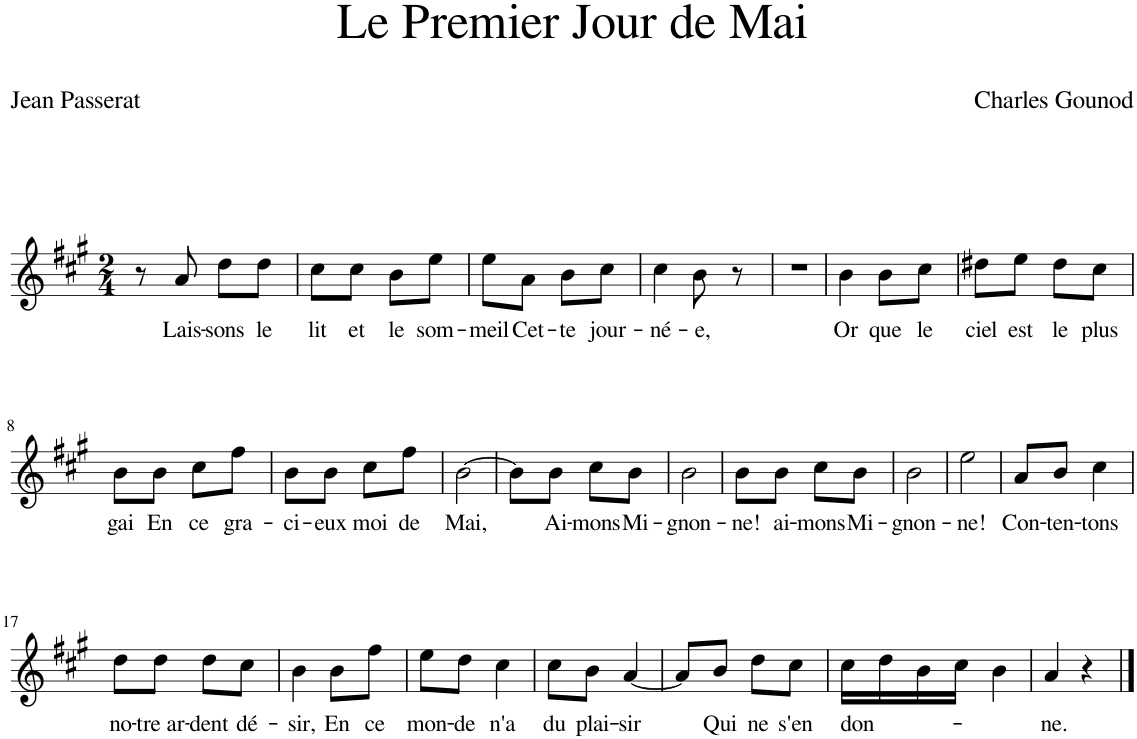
**kern	**text
*part1	*part1
*staff1	*staff1
*I"Piano	*
*I'Pno	*
*clefG2	*
*k[f#c#g#]	*
*M2/4	*
=1	=1
8r	.
!	!LO:LY:b
8a/	Lais-
!	!LO:LY:b
8dd\L	-sons
!	!LO:LY:b
8dd\J	le
=2	=2
!	!LO:LY:b
8cc#\L	lit
!	!LO:LY:b
8cc#\J	et
!	!LO:LY:b
8b\L	le
!	!LO:LY:b
8ee\J	som-
=3	=3
!	!LO:LY:b
8ee\L	-meil
!	!LO:LY:b
8a\J	Cet-
!	!LO:LY:b
8b\L	-te
!	!LO:LY:b
8cc#\J	jour-
=4	=4
!	!LO:LY:b
4cc#\	-né-
!	!LO:LY:b
8b\	-e,
8r	.
=5	=5
2r	.
=6	=6
!	!LO:LY:b
4b\	Or
!	!LO:LY:b
8b\L	que
!	!LO:LY:b
8cc#\J	le
=7	=7
!	!LO:LY:b
8dd#X\L	ciel
!	!LO:LY:b
8ee\J	est
!	!LO:LY:b
8dd#\L	le
!	!LO:LY:b
8cc#\J	plus
!!LO:LB:g=z
=8	=8
!	!LO:LY:b
8b\L	gai
!	!LO:LY:b
8b\J	En
!	!LO:LY:b
8cc#\L	ce
!	!LO:LY:b
8ff#\J	gra-
=9	=9
!	!LO:LY:b
8b\L	-ci-
!	!LO:LY:b
8b\J	-eux
!	!LO:LY:b
8cc#\L	moi
!	!LO:LY:b
8ff#\J	de
=10	=10
!	!LO:LY:b
[2b\	Mai,
=11	=11
8b\L]	.
!	!LO:LY:b
8b\J	Ai-
!	!LO:LY:b
8cc#\L	-mons
!	!LO:LY:b
8b\J	Mi-
=12	=12
!	!LO:LY:b
2b\	-gnon-
=13	=13
!	!LO:LY:b
8b\L	-ne!
!	!LO:LY:b
8b\J	ai-
!	!LO:LY:b
8cc#\L	-mons
!	!LO:LY:b
8b\J	Mi-
=14	=14
!	!LO:LY:b
2b\	-gnon-
=15	=15
!	!LO:LY:b
2ee\	-ne!
=16	=16
!	!LO:LY:b
8a/L	Con-
!	!LO:LY:b
8b/J	-ten-
!	!LO:LY:b
4cc#\	-tons
!!LO:LB:g=z
=17	=17
!	!LO:LY:b
8dd\L	no-
!	!LO:LY:b
8dd\J	-tre ar-
!	!LO:LY:b
8dd\L	-dent
!	!LO:LY:b
8cc#\J	dé-
=18	=18
!	!LO:LY:b
4b\	-sir,
!	!LO:LY:b
8b\L	En
!	!LO:LY:b
8ff#\J	ce
=19	=19
!	!LO:LY:b
8ee\L	mon-
!	!LO:LY:b
8dd\J	-de
!	!LO:LY:b
4cc#\	n'a
=20	=20
!	!LO:LY:b
8cc#\L	du
!	!LO:LY:b
8b\J	plai-
!	!LO:LY:b
[4a/	-sir
=21	=21
8a/L]	.
!	!LO:LY:b
8b/J	Qui
!	!LO:LY:b
8dd\L	ne
!	!LO:LY:b
8cc#\J	s'en
=22	=22
!	!LO:LY:b
16cc#\LL	don-
16dd\	.
16b\	.
16cc#\JJ	.
4b\	.
=23	=23
!	!LO:LY:b
4a/	-ne.
4r	.
==	==
*-	*-
